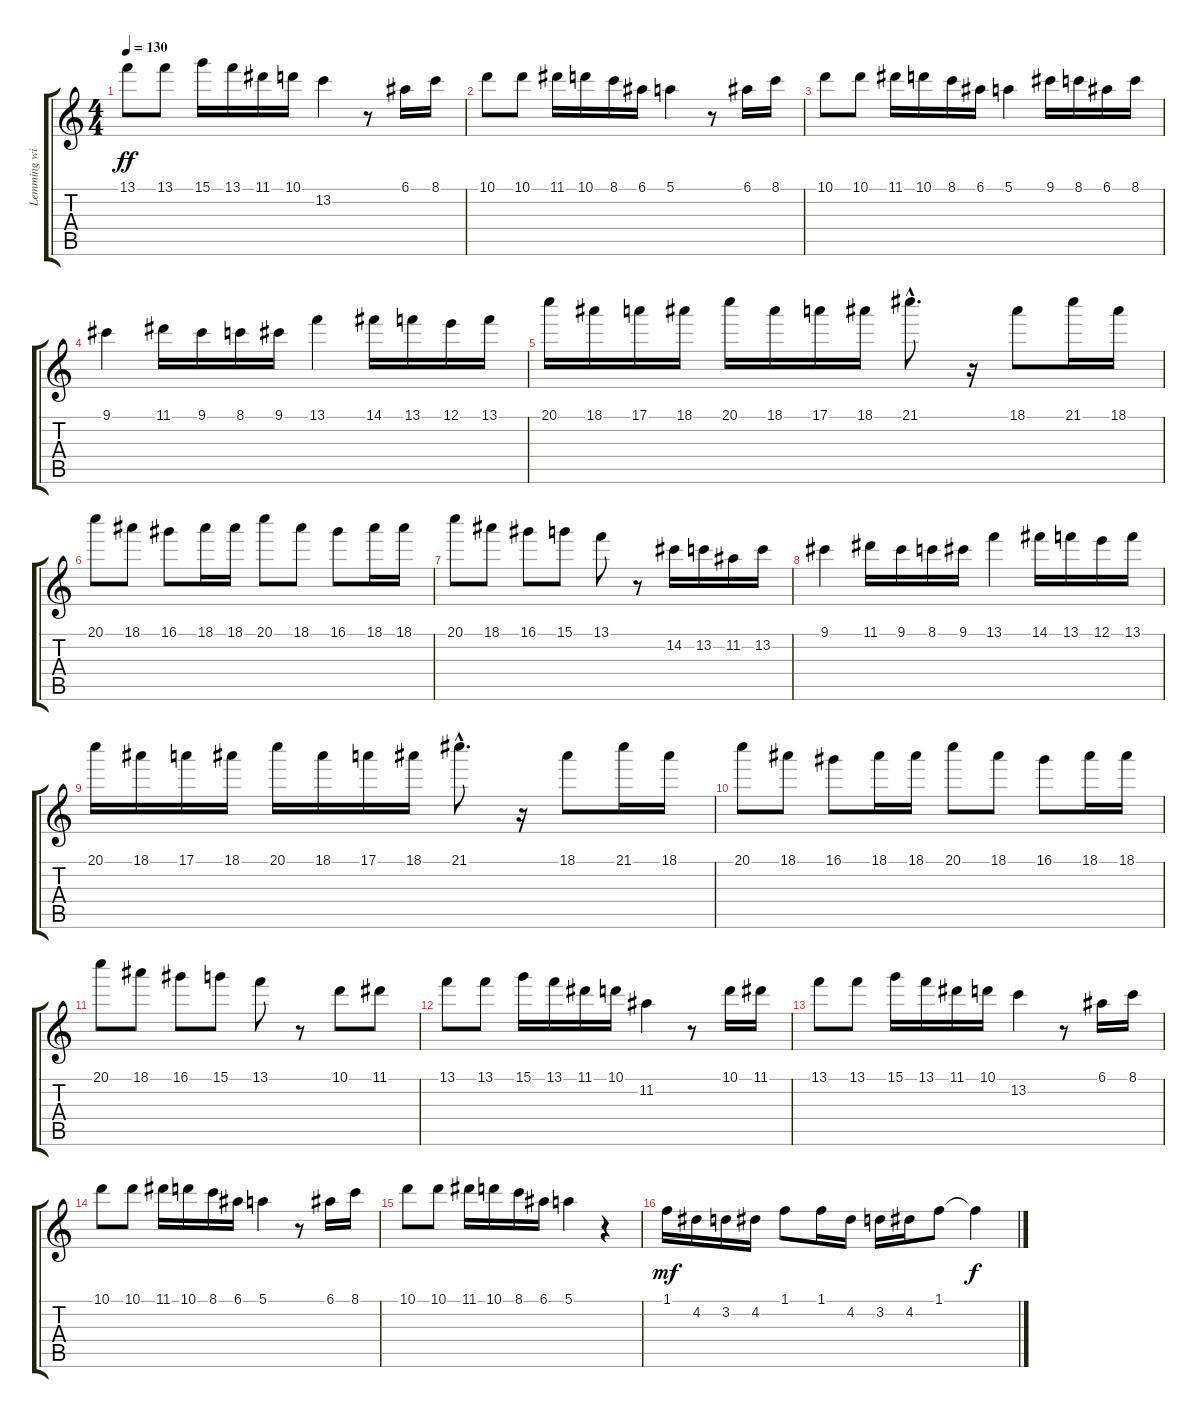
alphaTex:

\track ("Lemming with Guitar 2" "Lemming wi") {instrument distortionguitar}
\staff {score tabs}
\tuning (E4 B3 G3 D3 A2 E2) {hide}
\ts (4 4)
\tempo 130
\clef g2
\ks c
13.1.8{dy ff} 13.1.8 15.1.16 13.1.16 11.1.16 10.1.16 13.2.4 r.8 6.1.16 8.1.16 |
10.1.8 10.1.8 11.1.16 10.1.16 8.1.16 6.1.16 5.1.4 r.8 6.1.16 8.1.16 |
10.1.8 10.1.8 11.1.16 10.1.16 8.1.16 6.1.16 5.1.4 9.1.16 8.1.16 6.1.16 8.1.16 |
9.1.4 11.1.16 9.1.16 8.1.16 9.1.16 13.1.4 14.1.16 13.1.16 12.1.16 13.1.16 |
20.1.16 18.1.16 17.1.16 18.1.16 20.1.16 18.1.16 17.1.16 18.1.16 21.1{hac}.8{d} r.16 18.1.8 21.1.16 18.1.16 |
20.1.8 18.1.8 16.1.8 18.1.16 18.1.16 20.1.8 18.1.8 16.1.8 18.1.16 18.1.16 |
20.1.8 18.1.8 16.1.8 15.1.8 13.1.8 r.8 14.2.16 13.2.16 11.2.16 13.2.16 |
9.1.4 11.1.16 9.1.16 8.1.16 9.1.16 13.1.4 14.1.16 13.1.16 12.1.16 13.1.16 |
20.1.16 18.1.16 17.1.16 18.1.16 20.1.16 18.1.16 17.1.16 18.1.16 21.1{hac}.8{d} r.16 18.1.8 21.1.16 18.1.16 |
20.1.8 18.1.8 16.1.8 18.1.16 18.1.16 20.1.8 18.1.8 16.1.8 18.1.16 18.1.16 |
20.1.8 18.1.8 16.1.8 15.1.8 13.1.8 r.8 10.1.8 11.1.8 |
13.1.8 13.1.8 15.1.16 13.1.16 11.1.16 10.1.16 11.2.4 r.8 10.1.16 11.1.16 |
13.1.8 13.1.8 15.1.16 13.1.16 11.1.16 10.1.16 13.2.4 r.8 6.1.16 8.1.16 |
10.1.8 10.1.8 11.1.16 10.1.16 8.1.16 6.1.16 5.1.4 r.8 6.1.16 8.1.16 |
10.1.8 10.1.8 11.1.16 10.1.16 8.1.16 6.1.16 5.1.4 r.4 |
1.1.16{dy mf} 4.2.16 3.2.16 4.2.16 1.1.8 1.1.16 4.2.16 3.2.16 4.2.16 1.1.8 1.1{t}.4{dy f}
